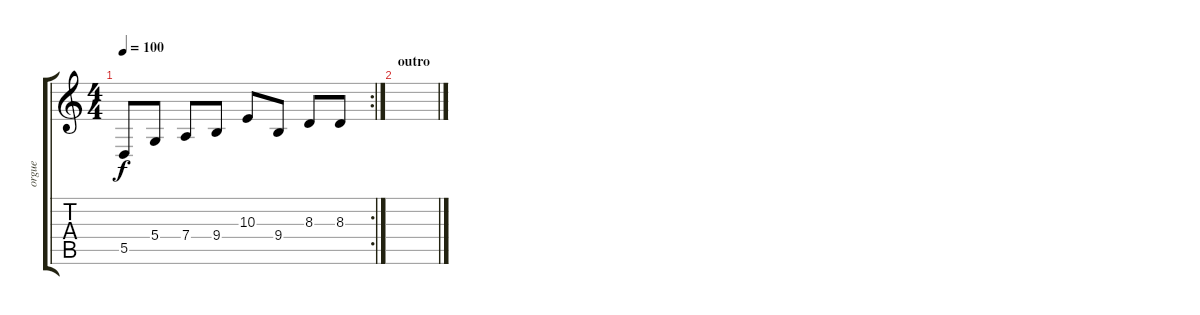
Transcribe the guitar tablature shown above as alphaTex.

\track ("orgue" "orgue") {instrument churchorgan}
\staff {score tabs}
\tuning (D4 A3 Gb3 D3 A2 D2) {hide}
\rc 2
\ts (4 4)
\tempo 100
\clef g2
\ks c
5.5.8{dy f} 5.4.8 7.4.8 9.4.8 10.3.8 9.4.8 8.3.8 8.3.8 |
\section ("" "outro")
